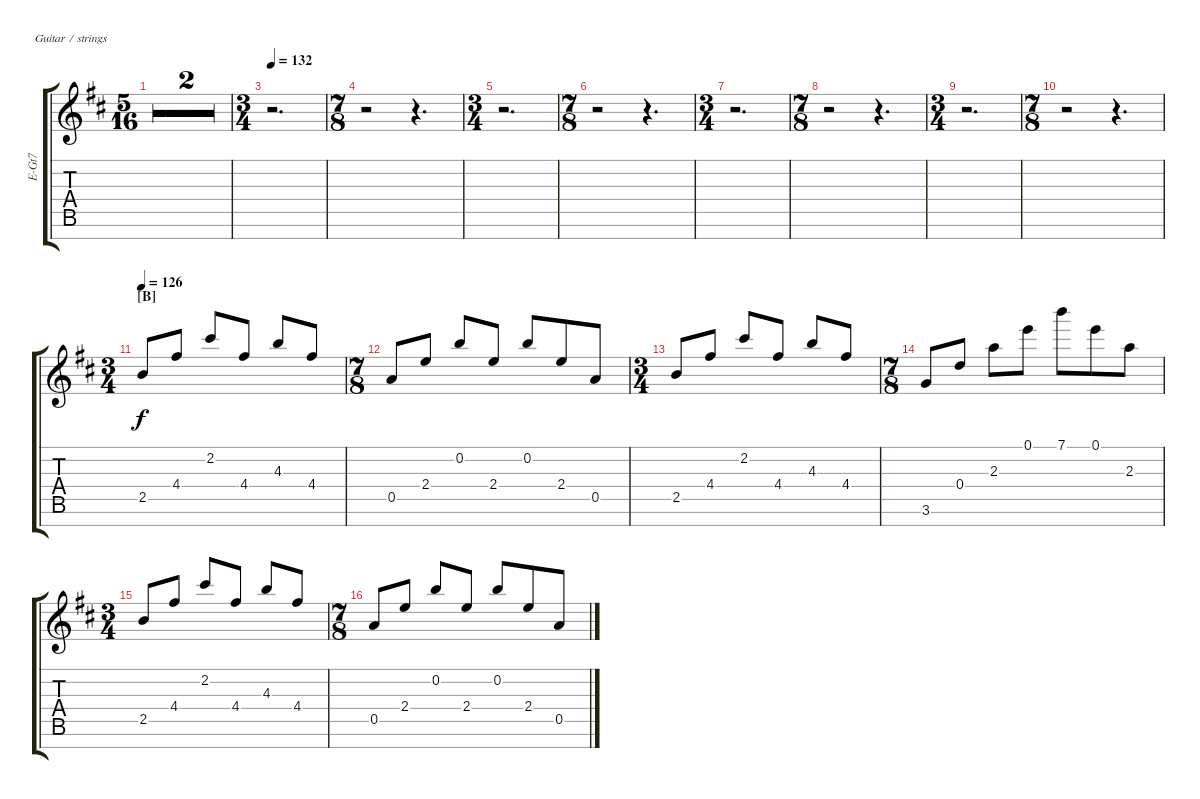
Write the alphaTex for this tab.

\defaultSystemsLayout 4
\bracketExtendMode groupsimilarinstruments
\otherSystemsTrackNameOrientation horizontal
\track ("Keyboard Solos" "E-Gt7") {multiBarRest instrument distortionguitar}
\staff {score tabs}
\capo 12
\tuning (E4 B3 G3 D3 A2 E2 B1)
\ts (5 16)
\beaming (16 6 5 2)
\tempo 102
\clef g2
\ks d
r.4{dy f beam Down} r.16{beam Down} |
r.4{beam Down} r.16{beam Down} |
\ts (3 4)
\beaming (8 2 2 2)
\tempo 132
r.2{d beam Down} |
\ts (7 8)
\beaming (8 2 2 2)
r.2{beam Down} r.4{d beam Down} |
\ts (3 4)
\beaming (8 2 2 2)
r.2{d beam Down} |
\ts (7 8)
\beaming (8 2 2 2)
r.2{beam Down} r.4{d beam Down} |
\ts (3 4)
\beaming (8 2 2 2)
r.2{d beam Down} |
\ts (7 8)
\beaming (8 2 2 2)
r.2{beam Down} r.4{d beam Down} |
\ts (3 4)
\beaming (8 2 2 2)
r.2{d beam Down} |
\ts (7 8)
\beaming (8 2 2 2)
r.2{beam Down} r.4{d beam Down} |
\ts (3 4)
\beaming (8 2 2 2)
\section ("B" "")
\tempo 126
2.5{acc forcenatural}.8{beam Up} 4.4{acc #}.8{beam Up} 2.2{acc #}.8{beam Up} 4.4{acc #}.8{beam Up} 4.3{acc forcenatural}.8{beam Up} 4.4{acc #}.8{beam Up} |
\ts (7 8)
\beaming (8 2 2 3)
0.5{acc forcenatural}.8{beam Up} 2.4{acc forcenatural}.8{beam Up} 0.2{acc forcenatural}.8{beam Up} 2.4{acc forcenatural}.8{beam Up} 0.2{acc forcenatural}.8{beam Up} 2.4{acc forcenatural}.8{beam Up} 0.5{acc forcenatural}.8{beam Up} |
\ts (3 4)
\beaming (8 2 2 3)
2.5{acc forcenatural}.8{beam Up} 4.4{acc #}.8{beam Up} 2.2{acc #}.8{beam Up} 4.4{acc #}.8{beam Up} 4.3{acc forcenatural}.8{beam Up} 4.4{acc #}.8{beam Up} |
\ts (7 8)
\beaming (8 2 2 3)
3.6{acc forcenatural}.8{beam Up} 0.4{acc forcenatural}.8{beam Up} 2.3{acc forcenatural}.8{beam Down} 0.1{acc forcenatural}.8{beam Down} 7.1{acc forcenatural}.8{beam Down} 0.1{acc forcenatural}.8{beam Down} 2.3{acc forcenatural}.8{beam Down} |
\ts (3 4)
\beaming (8 2 2 3)
2.5{acc forcenatural}.8{beam Up} 4.4{acc #}.8{beam Up} 2.2{acc #}.8{beam Up} 4.4{acc #}.8{beam Up} 4.3{acc forcenatural}.8{beam Up} 4.4{acc #}.8{beam Up} |
\ts (7 8)
\beaming (8 2 2 3)
0.5{acc forcenatural}.8{beam Up} 2.4{acc forcenatural}.8{beam Up} 0.2{acc forcenatural}.8{beam Up} 2.4{acc forcenatural}.8{beam Up} 0.2{acc forcenatural}.8{beam Up} 2.4{acc forcenatural}.8{beam Up} 0.5{acc forcenatural}.8{beam Up}
